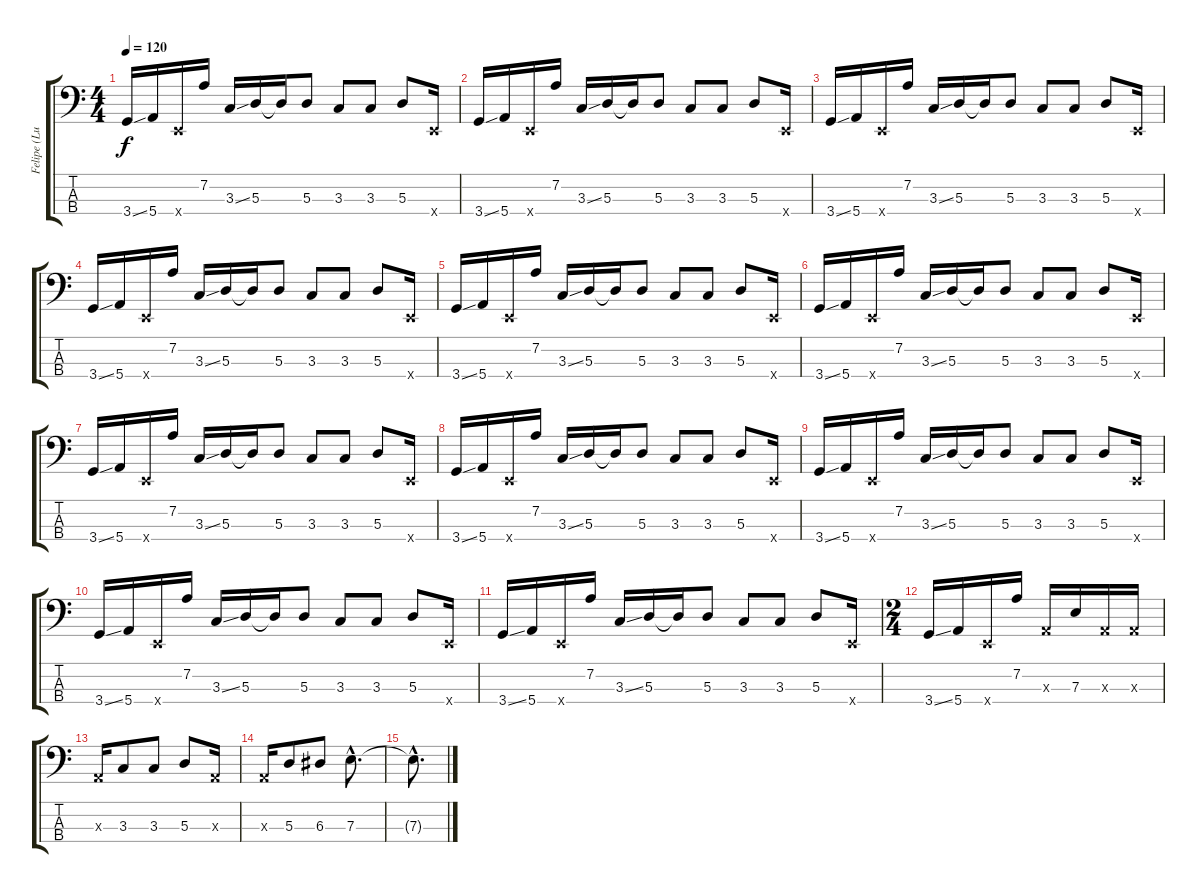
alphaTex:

\track ("Felipe (Lu - Fuky)" "Felipe (Lu") {instrument slapbass2}
\staff {score tabs}
\tuning (G2 D2 A1 E1) {hide}
\ts (4 4)
\tempo 120
\clef f4
\ks c
3.4{ss}.16{dy f} 5.4.16 0.4{x}.16 7.2.16 3.3{ss}.16 5.3.16 5.3{t}.16 5.3.8 3.3.8 3.3.8 5.3.8 0.4{x}.16 |
3.4{ss}.16 5.4.16 0.4{x}.16 7.2.16 3.3{ss}.16 5.3.16 5.3{t}.16 5.3.8 3.3.8 3.3.8 5.3.8 0.4{x}.16 |
3.4{ss}.16 5.4.16 0.4{x}.16 7.2.16 3.3{ss}.16 5.3.16 5.3{t}.16 5.3.8 3.3.8 3.3.8 5.3.8 0.4{x}.16 |
3.4{ss}.16 5.4.16 0.4{x}.16 7.2.16 3.3{ss}.16 5.3.16 5.3{t}.16 5.3.8 3.3.8 3.3.8 5.3.8 0.4{x}.16 |
3.4{ss}.16 5.4.16 0.4{x}.16 7.2.16 3.3{ss}.16 5.3.16 5.3{t}.16 5.3.8 3.3.8 3.3.8 5.3.8 0.4{x}.16 |
3.4{ss}.16 5.4.16 0.4{x}.16 7.2.16 3.3{ss}.16 5.3.16 5.3{t}.16 5.3.8 3.3.8 3.3.8 5.3.8 0.4{x}.16 |
3.4{ss}.16 5.4.16 0.4{x}.16 7.2.16 3.3{ss}.16 5.3.16 5.3{t}.16 5.3.8 3.3.8 3.3.8 5.3.8 0.4{x}.16 |
3.4{ss}.16 5.4.16 0.4{x}.16 7.2.16 3.3{ss}.16 5.3.16 5.3{t}.16 5.3.8 3.3.8 3.3.8 5.3.8 0.4{x}.16 |
3.4{ss}.16 5.4.16 0.4{x}.16 7.2.16 3.3{ss}.16 5.3.16 5.3{t}.16 5.3.8 3.3.8 3.3.8 5.3.8 0.4{x}.16 |
3.4{ss}.16 5.4.16 0.4{x}.16 7.2.16 3.3{ss}.16 5.3.16 5.3{t}.16 5.3.8 3.3.8 3.3.8 5.3.8 0.4{x}.16 |
3.4{ss}.16 5.4.16 0.4{x}.16 7.2.16 3.3{ss}.16 5.3.16 5.3{t}.16 5.3.8 3.3.8 3.3.8 5.3.8 0.4{x}.16 |
\ts (2 4)
3.4{ss}.16 5.4.16 0.4{x}.16 7.2.16 0.3{x}.16 7.3.16 0.3{x}.16 0.3{x}.16 |
0.3{x}.16 3.3.8 3.3.8 5.3.8 0.3{x}.16 |
0.3{x}.16 5.3.8 6.3.8 7.3{hac}.8{d} |
7.3{hac t}.8{d}
